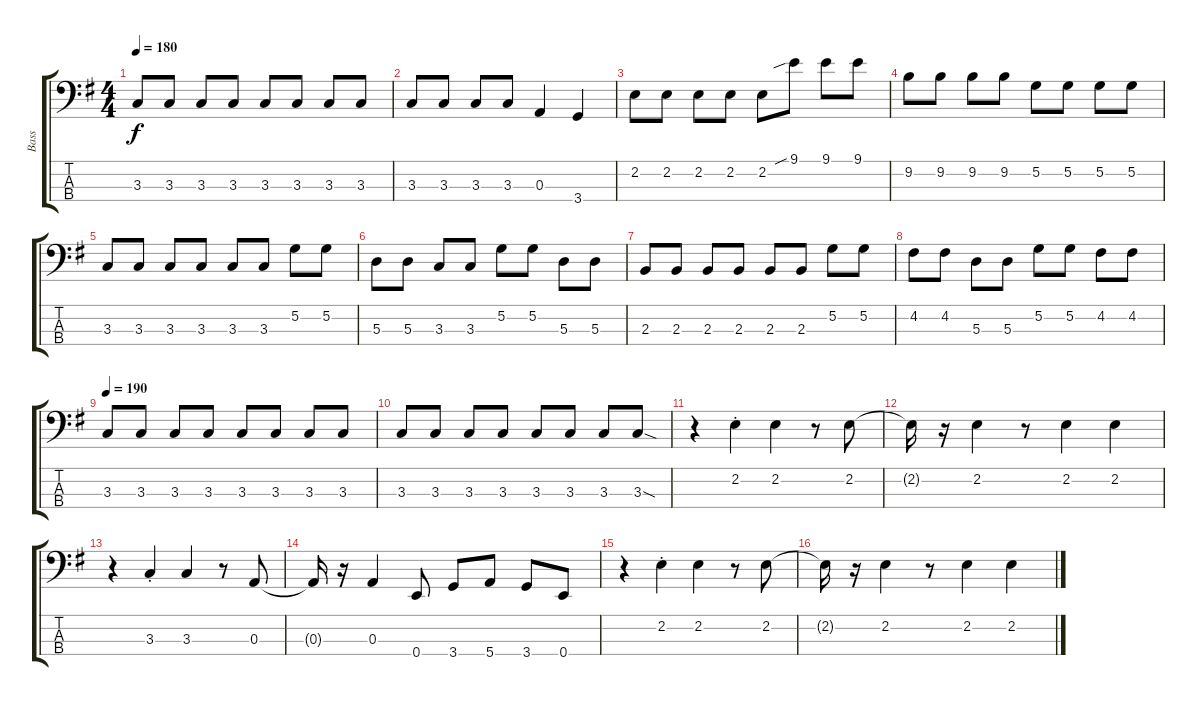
\track ("Bass" "Bass") {instrument electricbassfinger}
\staff {score tabs}
\tuning (G2 D2 A1 E1) {hide}
\ts (4 4)
\tempo 180
\clef f4
\ks g
3.3.8{dy f} 3.3.8 3.3.8 3.3.8 3.3.8 3.3.8 3.3.8 3.3.8 |
3.3.8 3.3.8 3.3.8 3.3.8 0.3.4 3.4.4 |
2.2.8 2.2.8 2.2.8 2.2.8 2.2.8 9.1{sib}.8 9.1.8 9.1.8 |
9.2.8 9.2.8 9.2.8 9.2.8 5.2.8 5.2.8 5.2.8 5.2.8 |
3.3.8 3.3.8 3.3.8 3.3.8 3.3.8 3.3.8 5.2.8 5.2.8 |
5.3.8 5.3.8 3.3.8 3.3.8 5.2.8 5.2.8 5.3.8 5.3.8 |
2.3.8 2.3.8 2.3.8 2.3.8 2.3.8 2.3.8 5.2.8 5.2.8 |
4.2.8 4.2.8 5.3.8 5.3.8 5.2.8 5.2.8 4.2.8 4.2.8 |
\tempo 190
3.3.8 3.3.8 3.3.8 3.3.8 3.3.8 3.3.8 3.3.8 3.3.8 |
3.3.8 3.3.8 3.3.8 3.3.8 3.3.8 3.3.8 3.3.8 3.3{sod}.8 |
r.4 2.2{st}.4 2.2.4 r.8 2.2.8 |
2.2{t}.16 r.16 2.2.4 r.8 2.2.4 2.2.4 |
r.4 3.3{st}.4 3.3.4 r.8 0.3.8 |
0.3{t}.16 r.16 0.3.4 0.4.8 3.4.8 5.4.8 3.4.8 0.4.8 |
r.4 2.2{st}.4 2.2.4 r.8 2.2.8 |
2.2{t}.16 r.16 2.2.4 r.8 2.2.4 2.2.4
